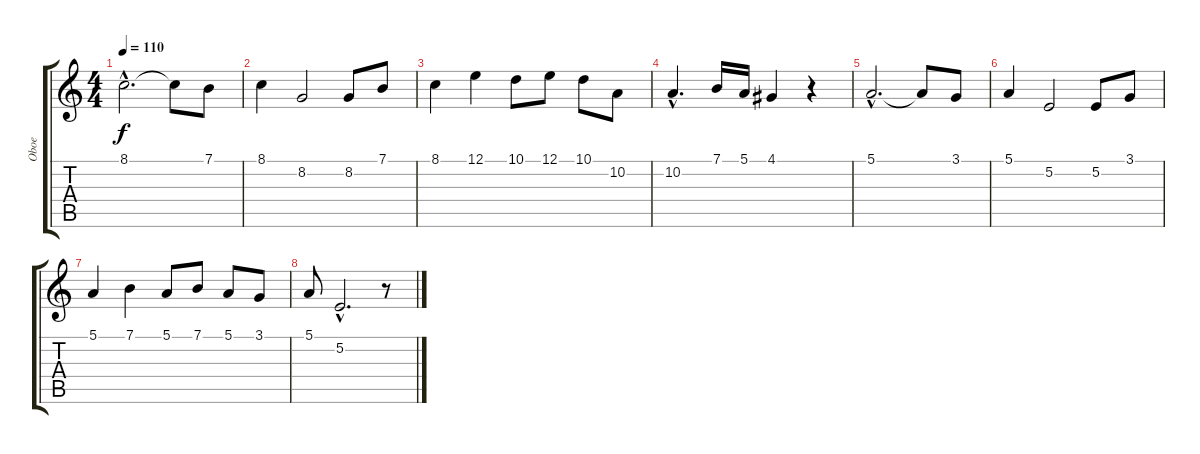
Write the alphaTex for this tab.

\track ("Oboe" "Oboe") {instrument oboe}
\staff {score tabs}
\tuning (E4 B3 G3 D3 A2 E2) {hide}
\ts (4 4)
\tempo 110
\clef g2
\ks c
8.1{hac}.2{d dy f} 8.1{t}.8 7.1.8 |
8.1.4 8.2.2 8.2.8 7.1.8 |
8.1.4 12.1.4 10.1.8 12.1.8 10.1.8 10.2.8 |
10.2{hac}.4{d} 7.1.16 5.1.16 4.1.4 r.4 |
5.1{hac}.2{d} 5.1{t}.8 3.1.8 |
5.1.4 5.2.2 5.2.8 3.1.8 |
5.1.4 7.1.4 5.1.8 7.1.8 5.1.8 3.1.8 |
5.1.8 5.2{hac}.2{d} r.8
